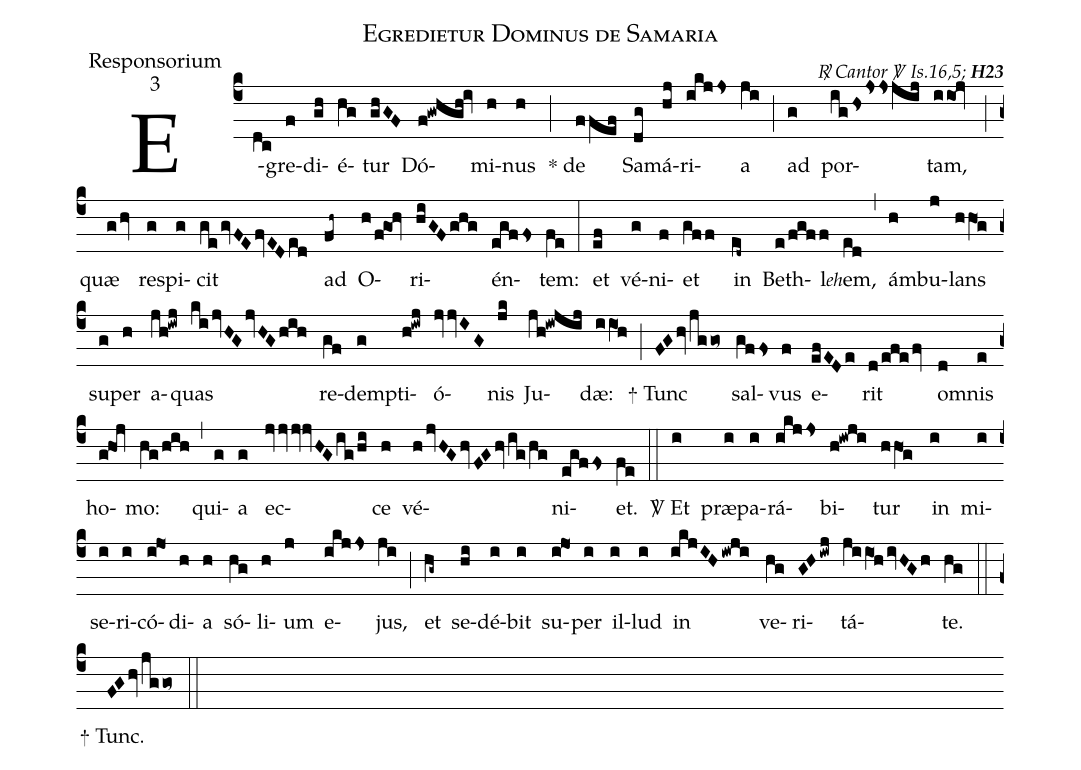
name:Egredietur Dominus de Samaria;
office-part:Responsorium;
mode:3;
commentary:{\itshape\mdseries \Rbar\ Cantor   \Vbar\ Is.16,5;\/}  {\bfseries H23};
%%
(c4) E(dc)gre(f)di(gh)é(hg)tur(ghGF) Dó(f!gwhgh!iv)mi(h)nus(h) (;)
<sp>*</sp> de(ffef) Sa(dg)má(hj)ri(ikjJs)a(ji) (;)
ad(g) por(igHsJssjij)tam,(iio1!jv) (;)
quæ(ghv) re(g)spi(g)cit(gegvFEfvEDed) ad(fh~) O(h/f!go1!hv)ri(hiGFghg)én(egfFs)tem:(fe) (:)
et(ef) vé(g)ni(f)et(gff) in(ed~) Beth(e/fgff)l<e>eh</e>em,(ed) (,)
ám(h)bu(j)lans(hhO1!g) su(g)per(h) a(jh!iwj)quas(kijvHGjvHGhih) re(gf)dem(g)pti(h!iwj)ó(jvvIG)nis(jk) Ju(jh!iwjij)dæ:(iiO1!h) (;)
<sp>+</sp> Tunc(FGhvjggo~) sal(gfFs)vus(f) e(efEDe)rit(d/efefv) o(d)mnis(e) ho(g!ho1j)mo:(hg/hih) (,)
qui(g)a(g) ec(jvjvjv/0jvHGig/hi)ce(h) vé(hjvHGhvFGhvig/hg)ni(egfFs)et.(fe) (::)
<sp>V/</sp> Et(i) præ(i)pa(i)rá(ikjJs)bi(h!iwji)tur(hhO1g) in(i) mi(i)se(i)ri(i)có(i!jo1)di(h)a(h) só(hg)li(h)um(j) e(ikjJs)jus,(ji) (;)
et(hg~) se(hi)dé(i)bit(i) su(i!jo1)per(i) il(i)lud(i) in(ikjIHiwji) ve(hg)ri(GHiwj)tá(jiiO1hivHGh)te.(hg) (::)
<sp>+</sp> Tunc.(FGhvjggo~) (::)
